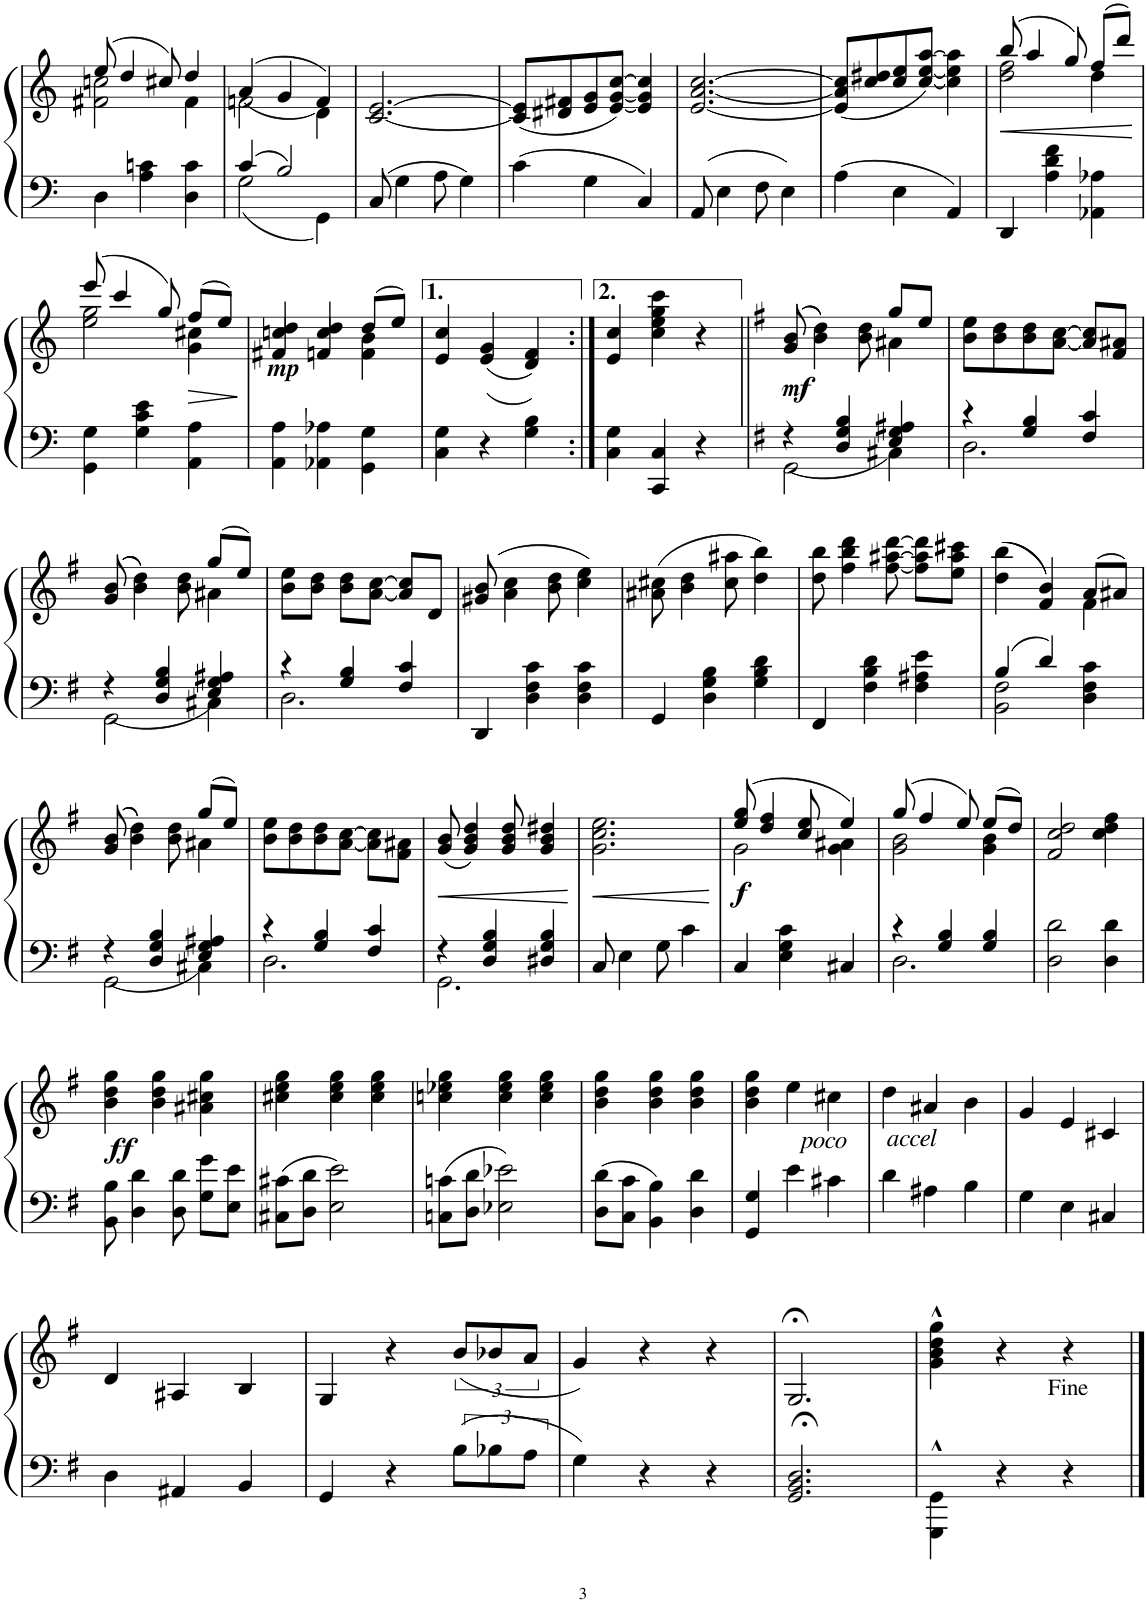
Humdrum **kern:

**kern	**kern	**dynam
*part1	*part1	*part1
*staff2	*staff1	*staff1/2
*I"Piano	*	*
*I'Pno.	*	*
!!LO:PB:g=z
*clefF4	*clefG2	*
*k[]	*k[]	*
*M3/4	*M3/4	*
=61	=61	=61
*	*^	*
4D\	(8ee/	2f#X\ 2ccn\	.
.	4dd/	.	.
4A\ 4cn\	.	.	.
.	8cc#X/)	.	.
4D\ 4c\	4dd/	4f#\	.
=62	=62	=62	=62
*^	*	*	*
4c/	2G\	(4a/	(2fn\	.
2B/	.	4g/	.	.
.	4GG\	4f/)	4d\)	.
*v	*v	*	*	*
*	*v	*v	*
=63	=63	=63
8C/	[2.c/ [2.e/	.
4G\	.	.
8A\	.	.
4G\	.	.
=64	=64	=64
4c\	(8c/] 8e/]L	.
.	8d#X/ 8f#X/	.
4G\	8e/ 8g/	.
.	[8e/ [8g/ [8cc/J)	.
4C/	4e/] 4g/] 4cc/]	.
=65	=65	=65
8AA/	[2.e/ [2.a/ [2.cc/	.
4E\	.	.
8F\	.	.
4E\	.	.
=66	=66	=66
4A\	(8e/] 8a/] 8cc/]L	.
.	8cc/ 8dd#X/	.
4E\	8cc/ 8ee/	.
.	[8cc/ [8ee/ [8aa/J)	.
4AA/	4cc\] 4ee\] 4aa\]	.
=67	=67	=67
!	!	!LO:HP:b
*	*^	*
4DD/	(8bb/	2dd\ 2ff\	<
.	4aa/	.	.
4A\ 4d\ 4f\	.	.	.
.	8gg/)	.	.
4AA-X\ 4A-X\	(8ff/L	4dd\	.
.	8ddd/J)	.	.
*	*v	*v	*
.	.	[
!!LO:LB:g=z
=68	=68	=68
*	*^	*
4GG\ 4G\	(8eee/	2ee\ 2gg\	.
.	4ccc/	.	.
4G\ 4c\ 4e\	.	.	.
.	8gg/)	.	.
!	!	!	!LO:HP:b
4AA\ 4A\	(8ff/L	4g\ 4cc#X\	>
.	8ee/J)	.	.
*	*v	*v	*
.	.	]
=69	=69	=69
*	*^	*
!	!LO:TX:b:Bi:t=mp	!	!
4AA\ 4A\	4ccn/ 4dd/	4f#X/	.
4AA-X\ 4A-X\	4cc/ 4dd/	4fn/	.
4GG\ 4G\	(8dd/L	4f\ 4b\	.
.	8ee/J)	.	.
*	*v	*v	*
=70	=70	=70
4C\ 4G\	4e/ 4cc/	.
4r	((4e/ 4g/	.
4G\ 4B\	4d/ 4f/))	.
=71:|!	=71:|!	=71:|!
4C\ 4G\	4e/ 4cc/	.
4CC/ 4C/	4cc\ 4ee\ 4gg\ 4ccc\	.
4r	4r	.
=72||	=72||	=72||
*k[f#]	*k[f#]	*
*^	*^	*
!	!	!	!	!LO:DY:b
4r	2GG\	((8g/ 8b/	4ryy	mf
.	.	4b\ 4dd\))	.	.
4D/ 4G/ 4B/	.	.	4ryy	.
.	.	8b\ 8dd\	.	.
4E/ 4G/ 4A#X/	4C#X\	8gg/L	4a#X\	.
.	.	8ee/J	.	.
*	*	*v	*v	*
=73	=73	=73	=73
4r	2.D\	8b\ 8ee\L	.
.	.	8b\ 8dd\	.
4G/ 4B/	.	8b\ 8dd\	.
.	.	[8a\ [8cc\J	.
4F#/ 4c/	.	8a/] 8cc/]L	.
.	.	8f#/ 8a#X/J	.
!!LO:LB:g=z
=74	=74	=74	=74
*	*	*^	*
4r	2GG\	((8g/ 8b/	4ryy	.
.	.	4b\ 4dd\))	.	.
4D/ 4G/ 4B/	.	.	4ryy	.
.	.	8b\ 8dd\	.	.
4E/ 4G/ 4A#X/	4C#X\	(8gg/L	4a#X\	.
.	.	8ee/J)	.	.
*	*	*v	*v	*
=75	=75	=75	=75
4r	2.D\	8b\ 8ee\L	.
.	.	8b\ 8dd\J	.
4G/ 4B/	.	8b\ 8dd\L	.
.	.	[8a\ [8cc\J	.
4F#/ 4c/	.	8a/] 8cc/]L	.
.	.	8d/J	.
*v	*v	*	*
=76	=76	=76
4DD/	(8g#X/ 8b/	.
.	4a\ 4cc\	.
4D\ 4F#\ 4c\	.	.
.	8b\ 8dd\	.
4D\ 4F#\ 4c\	4cc\ 4ee\)	.
=77	=77	=77
4GG/	(8a#X\ 8cc#X\	.
.	4b\ 4dd\	.
4D\ 4G\ 4B\	.	.
.	8cc#\ 8aa#X\	.
4G\ 4B\ 4d\	4dd\ 4bb\)	.
=78	=78	=78
4FF#/	8dd\ 8bb\	.
.	4ff#\ 4bb\ 4ddd\	.
4F#\ 4B\ 4d\	.	.
.	[8ff#\ [8aa#X\ [8ddd\	.
4F#\ 4A#X\ 4e\	8ff#\] 8aa#\] 8ddd\]L	.
.	8ee\ 8aa#\ 8ccc#X\J	.
=79	=79	=79
*^	*^	*
4B/	2BB\ 2F#\	((4dd\ 4bb\	4ryy	.
4d/	.	4f#/ 4b/))	4ryy	.
4c\	4D\ 4F#\	(8a/L	4f#\	.
.	.	8a#X/J)	.	.
!!LO:LB:g=z	!!
=80	=80	=80	=80	=80
4r	2GG\	((8g/ 8b/	4ryy	.
.	.	4b\ 4dd\))	.	.
4D/ 4G/ 4B/	.	.	4ryy	.
.	.	8b\ 8dd\	.	.
4E/ 4G/ 4A#X/	4C#X\	(8gg/L	4a#X\	.
.	.	8ee/J)	.	.
*	*	*v	*v	*
=81	=81	=81	=81
4r	2.D\	8b\ 8ee\L	.
.	.	8b\ 8dd\	.
4G/ 4B/	.	8b\ 8dd\	.
.	.	[8a\ [8cc\J	.
4F#/ 4c/	.	8a\] 8cc\]L	.
.	.	8f#\ 8a#X\J	.
=82	=82	=82	=82
!	!	!	!LO:HP:b
4r	2.GG\	(8g/ 8b/	<
.	.	4g/ 4b/ 4dd/)	.
4D/ 4G/ 4B/	.	.	.
.	.	8g/ 8b/ 8dd/	.
4D#X/ 4G/ 4B/	.	4g/ 4b/ 4dd#X/	.
*v	*v	*	*
.	.	[
=83	=83	=83
!	!	!LO:HP:b
8C/	2.g\ 2.cc\ 2.ee\	<
4E\	.	.
8G\	.	.
4c\	.	.
.	.	[
=84	=84	=84
*	*^	*
!	!	!	!LO:DY:b
4C/	(8ee/ 8gg/	2g\	f
.	4dd/ 4ff#/	.	.
4E\ 4G\ 4c\	.	.	.
.	8cc/ 8ee/	.	.
4C#X/	4ee/)	4g\ 4a#X\	.
=85	=85	=85	=85
*^	*	*	*
4r	2.D\	(8gg/	2g\ 2b\	.
.	.	4ff#/	.	.
4G/ 4B/	.	.	.	.
.	.	8ee/)	.	.
4G/ 4B/	.	(8ee/L	4g\ 4b\	.
.	.	8dd/J)	.	.
*v	*v	*	*	*
*	*v	*v	*
=86	=86	=86
2D\ 2d\	2f#/ 2cc/ 2dd/	.
4D\ 4d\	4cc\ 4dd\ 4ff#\	.
!!LO:LB:g=z
=87	=87	=87
!	!	!LO:DY:b
8BB\ 8B\	4b\ 4dd\ 4gg\	ff
4D\ 4d\	.	.
.	4b\ 4dd\ 4gg\	.
8D\ 8d\	.	.
8G\ 8g\L	4a#X\ 4cc#X\ 4gg\	.
8E\ 8e\J	.	.
=88	=88	=88
8C#X\ 8c#X\L	4cc#X\ 4ee\ 4gg\	.
8D\ 8d\J	.	.
2E\ 2e\	4cc#\ 4ee\ 4gg\	.
.	4cc#\ 4ee\ 4gg\	.
=89	=89	=89
8Cn\ 8cn\L	4ccn\ 4ee-X\ 4gg\	.
8D\ 8d\J	.	.
2E-X\ 2e-X\	4cc\ 4ee-\ 4gg\	.
.	4cc\ 4ee-\ 4gg\	.
=90	=90	=90
8D\ 8d\L	4b\ 4dd\ 4gg\	.
8C\ 8c\J	.	.
4BB\ 4B\	4b\ 4dd\ 4gg\	.
4D\ 4d\	4b\ 4dd\ 4gg\	.
=91	=91	=91
4GG/ 4G/	4b\ 4dd\ 4gg\	.
!	!LO:TX:b:i:t=poco	!
4e\	4ee\	.
4c#X\	4cc#X\	.
=92	=92	=92
!	!LO:TX:b:i:t=accel	!
4d\	4dd\	.
4A#X\	4a#X/	.
4B\	4b\	.
=93	=93	=93
4G\	4g/	.
4E\	4e/	.
4C#X/	4c#X/	.
!!LO:LB:g=z
=94	=94	=94
4D\	4d/	.
4AA#X/	4A#X/	.
4BB/	4B/	.
=95	=95	=95
4GG/	4G/	.
4r	4r	.
12B\L	(12b/L	.
12B-X\	12b-X/	.
12A\J	12a/J	.
=96	=96	=96
4G\	4g/)	.
4r	4r	.
4r	4r	.
=97	=97	=97
2.GG/;< 2.BB/;< 2.D/;<	2.G;</	.
=98	=98	=98
4GGG\^^ 4GG\^^	4g\^^ 4b\^^ 4dd\^^ 4gg\^^	.
4r	4r	.
4r	4r	.
==	==	==
*-	*-	*-
